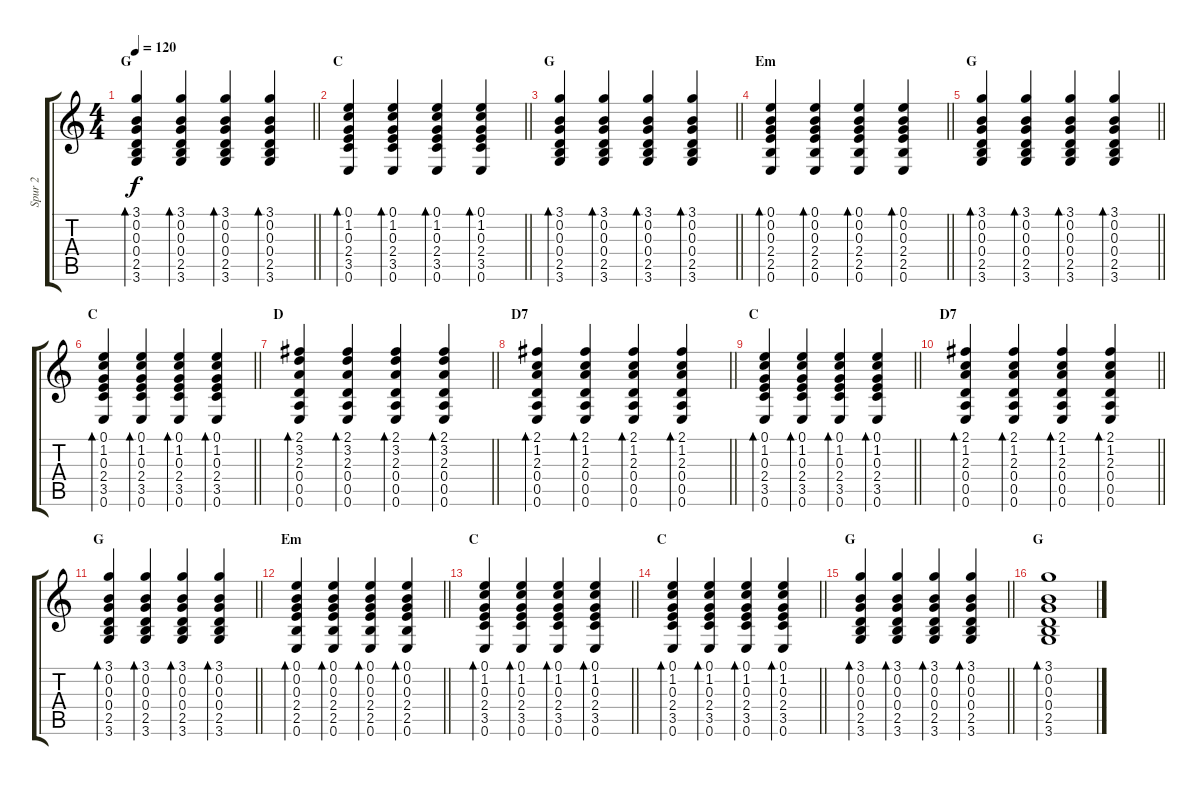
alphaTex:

\track ("Spur 2" "Spur 2") {instrument acousticguitarsteel}
\staff {score tabs}
\tuning (E4 B3 G3 D3 A2 E2) {hide}
\ts (4 4)
\section ("" "G")
\tempo 120
\clef g2
\barLineRight lightlight
\ks c
(3.1 0.2 0.3 0.4 2.5 3.6).4{bd 60 dy f} (3.1 0.2 0.3 0.4 2.5 3.6).4{bd 60} (3.1 0.2 0.3 0.4 2.5 3.6).4{bd 60} (3.1 0.2 0.3 0.4 2.5 3.6).4{bd 60} |
\section ("" "C")
\barLineRight lightlight
(0.1 1.2 0.3 2.4 3.5 0.6).4{bd 60} (0.1 1.2 0.3 2.4 3.5 0.6).4{bd 60} (0.1 1.2 0.3 2.4 3.5 0.6).4{bd 60} (0.1 1.2 0.3 2.4 3.5 0.6).4{bd 60} |
\section ("" "G")
\barLineRight lightlight
(3.1 0.2 0.3 0.4 2.5 3.6).4{bd 60} (3.1 0.2 0.3 0.4 2.5 3.6).4{bd 60} (3.1 0.2 0.3 0.4 2.5 3.6).4{bd 60} (3.1 0.2 0.3 0.4 2.5 3.6).4{bd 60} |
\section ("" "Em")
\barLineRight lightlight
(0.1 0.2 0.3 2.4 2.5 0.6).4{bd 60} (0.1 0.2 0.3 2.4 2.5 0.6).4{bd 60} (0.1 0.2 0.3 2.4 2.5 0.6).4{bd 60} (0.1 0.2 0.3 2.4 2.5 0.6).4{bd 60} |
\section ("" "G")
\barLineRight lightlight
(3.1 0.2 0.3 0.4 2.5 3.6).4{bd 60} (3.1 0.2 0.3 0.4 2.5 3.6).4{bd 60} (3.1 0.2 0.3 0.4 2.5 3.6).4{bd 60} (3.1 0.2 0.3 0.4 2.5 3.6).4{bd 60} |
\section ("" "C")
\barLineRight lightlight
(0.1 1.2 0.3 2.4 3.5 0.6).4{bd 60} (0.1 1.2 0.3 2.4 3.5 0.6).4{bd 60} (0.1 1.2 0.3 2.4 3.5 0.6).4{bd 60} (0.1 1.2 0.3 2.4 3.5 0.6).4{bd 60} |
\section ("" "D")
\barLineRight lightlight
(2.1 3.2 2.3 0.4 0.5 0.6).4{bd 60} (2.1 3.2 2.3 0.4 0.5 0.6).4{bd 60} (2.1 3.2 2.3 0.4 0.5 0.6).4{bd 60} (2.1 3.2 2.3 0.4 0.5 0.6).4{bd 60} |
\section ("" "D7")
\barLineRight lightlight
(2.1 1.2 2.3 0.4 0.5 0.6).4{bd 60} (2.1 1.2 2.3 0.4 0.5 0.6).4{bd 60} (2.1 1.2 2.3 0.4 0.5 0.6).4{bd 60} (2.1 1.2 2.3 0.4 0.5 0.6).4{bd 60} |
\section ("" "C")
\barLineRight lightlight
(0.1 1.2 0.3 2.4 3.5 0.6).4{bd 60} (0.1 1.2 0.3 2.4 3.5 0.6).4{bd 60} (0.1 1.2 0.3 2.4 3.5 0.6).4{bd 60} (0.1 1.2 0.3 2.4 3.5 0.6).4{bd 60} |
\section ("" "D7")
\barLineRight lightlight
(2.1 1.2 2.3 0.4 0.5 0.6).4{bd 60} (2.1 1.2 2.3 0.4 0.5 0.6).4{bd 60} (2.1 1.2 2.3 0.4 0.5 0.6).4{bd 60} (2.1 1.2 2.3 0.4 0.5 0.6).4{bd 60} |
\section ("" "G")
\barLineRight lightlight
(3.1 0.2 0.3 0.4 2.5 3.6).4{bd 60} (3.1 0.2 0.3 0.4 2.5 3.6).4{bd 60} (3.1 0.2 0.3 0.4 2.5 3.6).4{bd 60} (3.1 0.2 0.3 0.4 2.5 3.6).4{bd 60} |
\section ("" "Em")
\barLineRight lightlight
(0.1 0.2 0.3 2.4 2.5 0.6).4{bd 60} (0.1 0.2 0.3 2.4 2.5 0.6).4{bd 60} (0.1 0.2 0.3 2.4 2.5 0.6).4{bd 60} (0.1 0.2 0.3 2.4 2.5 0.6).4{bd 60} |
\section ("" "C")
\barLineRight lightlight
(0.1 1.2 0.3 2.4 3.5 0.6).4{bd 60} (0.1 1.2 0.3 2.4 3.5 0.6).4{bd 60} (0.1 1.2 0.3 2.4 3.5 0.6).4{bd 60} (0.1 1.2 0.3 2.4 3.5 0.6).4{bd 60} |
\section ("" "C")
\barLineRight lightlight
(0.1 1.2 0.3 2.4 3.5 0.6).4{bd 60} (0.1 1.2 0.3 2.4 3.5 0.6).4{bd 60} (0.1 1.2 0.3 2.4 3.5 0.6).4{bd 60} (0.1 1.2 0.3 2.4 3.5 0.6).4{bd 60} |
\section ("" "G")
\barLineRight lightlight
(3.1 0.2 0.3 0.4 2.5 3.6).4{bd 60} (3.1 0.2 0.3 0.4 2.5 3.6).4{bd 60} (3.1 0.2 0.3 0.4 2.5 3.6).4{bd 60} (3.1 0.2 0.3 0.4 2.5 3.6).4{bd 60} |
\section ("" "G")
(3.1 0.2 0.3 0.4 2.5 3.6).1{bd 480}
